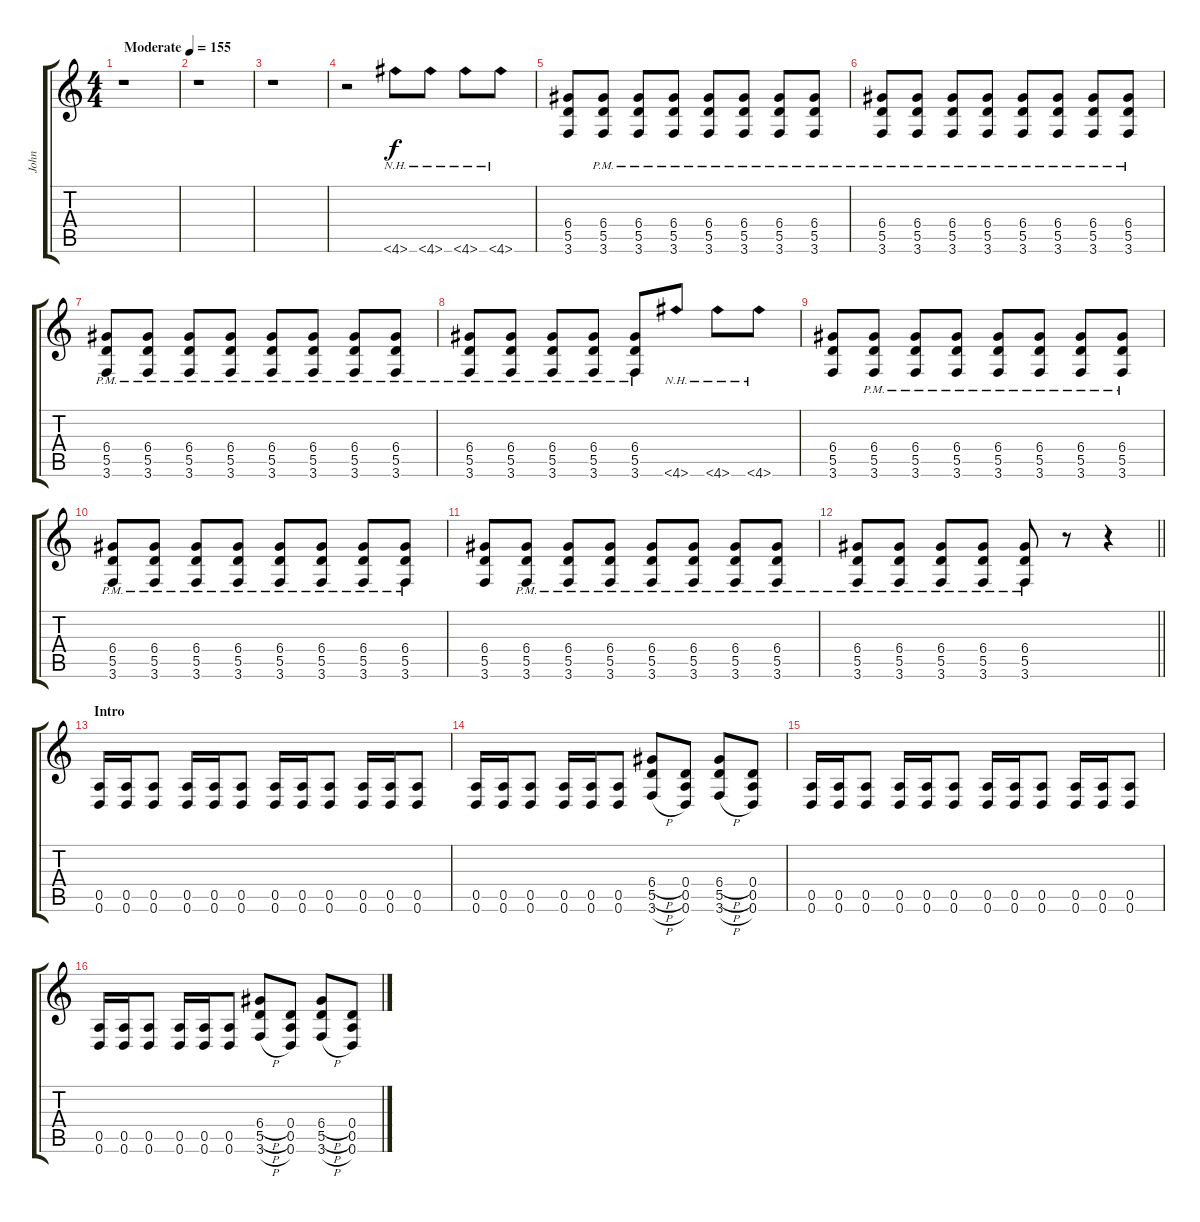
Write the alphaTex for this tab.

\track ("John" "John") {instrument overdrivenguitar}
\staff {score tabs}
\tuning (E4 B3 G3 D3 A2 D2) {hide}
\ts (4 4)
\tempo (155 "Moderate")
\clef g2
\ks c
r.1{dy f instrument overdrivenguitar} |
r.1 |
r.1 |
r.2 4.6{nh}.8 4.6{nh}.8 4.6{nh}.8 4.6{nh}.8 |
(6.4 5.5 3.6).8 (6.4{pm} 5.5{pm} 3.6{pm}).8 (6.4{pm} 5.5{pm} 3.6{pm}).8 (6.4{pm} 5.5{pm} 3.6{pm}).8 (6.4{pm} 5.5{pm} 3.6{pm}).8 (6.4{pm} 5.5{pm} 3.6{pm}).8 (6.4{pm} 5.5{pm} 3.6{pm}).8 (6.4{pm} 5.5{pm} 3.6{pm}).8 |
(6.4{pm} 5.5{pm} 3.6{pm}).8 (6.4{pm} 5.5{pm} 3.6{pm}).8 (6.4{pm} 5.5{pm} 3.6{pm}).8 (6.4{pm} 5.5{pm} 3.6{pm}).8 (6.4{pm} 5.5{pm} 3.6{pm}).8 (6.4{pm} 5.5{pm} 3.6{pm}).8 (6.4{pm} 5.5{pm} 3.6{pm}).8 (6.4{pm} 5.5{pm} 3.6{pm}).8 |
(6.4{pm} 5.5{pm} 3.6{pm}).8 (6.4{pm} 5.5{pm} 3.6{pm}).8 (6.4{pm} 5.5{pm} 3.6{pm}).8 (6.4{pm} 5.5{pm} 3.6{pm}).8 (6.4{pm} 5.5{pm} 3.6{pm}).8 (6.4{pm} 5.5{pm} 3.6{pm}).8 (6.4{pm} 5.5{pm} 3.6{pm}).8 (6.4{pm} 5.5{pm} 3.6{pm}).8 |
(6.4{pm} 5.5{pm} 3.6{pm}).8 (6.4{pm} 5.5{pm} 3.6{pm}).8 (6.4{pm} 5.5{pm} 3.6{pm}).8 (6.4{pm} 5.5{pm} 3.6{pm}).8 (6.4{pm} 5.5{pm} 3.6{pm}).8 4.6{nh}.8 4.6{nh}.8 4.6{nh}.8 |
(6.4 5.5 3.6).8 (6.4{pm} 5.5{pm} 3.6{pm}).8 (6.4{pm} 5.5{pm} 3.6{pm}).8 (6.4{pm} 5.5{pm} 3.6{pm}).8 (6.4{pm} 5.5{pm} 3.6{pm}).8 (6.4{pm} 5.5{pm} 3.6{pm}).8 (6.4{pm} 5.5{pm} 3.6{pm}).8 (6.4{pm} 5.5{pm} 3.6{pm}).8 |
(6.4{pm} 5.5{pm} 3.6{pm}).8 (6.4{pm} 5.5{pm} 3.6{pm}).8 (6.4{pm} 5.5{pm} 3.6{pm}).8 (6.4{pm} 5.5{pm} 3.6{pm}).8 (6.4{pm} 5.5{pm} 3.6{pm}).8 (6.4{pm} 5.5{pm} 3.6{pm}).8 (6.4{pm} 5.5{pm} 3.6{pm}).8 (6.4{pm} 5.5{pm} 3.6{pm}).8 |
(6.4 5.5 3.6).8 (6.4{pm} 5.5{pm} 3.6{pm}).8 (6.4{pm} 5.5{pm} 3.6{pm}).8 (6.4{pm} 5.5{pm} 3.6{pm}).8 (6.4{pm} 5.5{pm} 3.6{pm}).8 (6.4{pm} 5.5{pm} 3.6{pm}).8 (6.4{pm} 5.5{pm} 3.6{pm}).8 (6.4{pm} 5.5{pm} 3.6{pm}).8 |
\barLineRight lightlight
(6.4{pm} 5.5{pm} 3.6{pm}).8 (6.4{pm} 5.5{pm} 3.6{pm}).8 (6.4{pm} 5.5{pm} 3.6{pm}).8 (6.4{pm} 5.5{pm} 3.6{pm}).8 (6.4{pm} 5.5{pm} 3.6{pm}).8 r.8 r.4 |
\section ("" "Intro")
(0.5 0.6).16 (0.5 0.6).16 (0.5 0.6).8 (0.5 0.6).16 (0.5 0.6).16 (0.5 0.6).8 (0.5 0.6).16 (0.5 0.6).16 (0.5 0.6).8 (0.5 0.6).16 (0.5 0.6).16 (0.5 0.6).8 |
(0.5 0.6).16 (0.5 0.6).16 (0.5 0.6).8 (0.5 0.6).16 (0.5 0.6).16 (0.5 0.6).8 (6.4{h} 5.5{h} 3.6{h}).8 (0.4 0.5 0.6).8 (6.4{h} 5.5{h} 3.6{h}).8 (0.4 0.5 0.6).8 |
(0.5 0.6).16 (0.5 0.6).16 (0.5 0.6).8 (0.5 0.6).16 (0.5 0.6).16 (0.5 0.6).8 (0.5 0.6).16 (0.5 0.6).16 (0.5 0.6).8 (0.5 0.6).16 (0.5 0.6).16 (0.5 0.6).8 |
(0.5 0.6).16 (0.5 0.6).16 (0.5 0.6).8 (0.5 0.6).16 (0.5 0.6).16 (0.5 0.6).8 (6.4{h} 5.5{h} 3.6{h}).8 (0.4 0.5 0.6).8 (6.4{h} 5.5{h} 3.6{h}).8 (0.4 0.5 0.6).8
